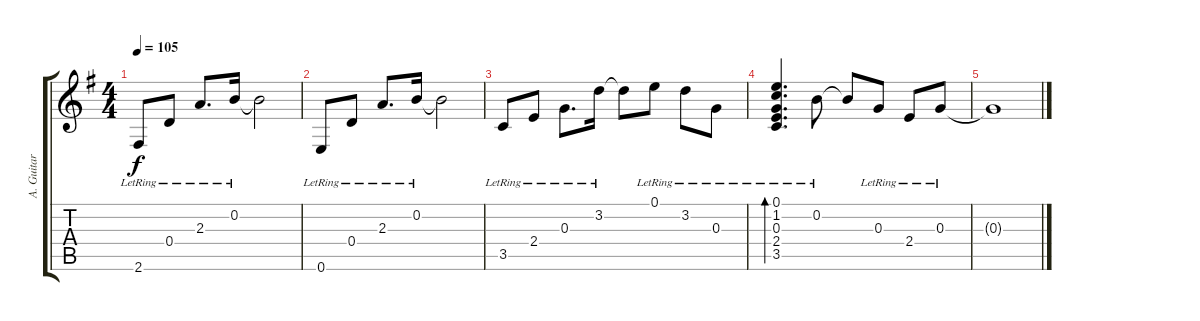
\track ("A. Guitar II" "A. Guitar ") {instrument acousticguitarsteel}
\staff {score tabs}
\tuning (E4 B3 G3 D3 A2 E2) {hide}
\ts (4 4)
\tempo 105
\clef g2
\ks g
2.6{lr}.8{dy f} 0.4{lr}.8 2.3{lr}.8{d} 0.2{lr}.16 0.2{t}.2 |
0.6{lr}.8 0.4{lr}.8 2.3{lr}.8{d} 0.2{lr}.16 0.2{t}.2 |
3.5{lr}.8 2.4{lr}.8 0.3{lr}.8{d} 3.2{lr}.16 3.2{t}.8 0.1{lr}.8 3.2{lr}.8 0.3{lr}.8 |
(0.1{lr} 1.2{lr} 0.3{lr} 2.4{lr} 3.5{lr}).4{d bd 240} 0.2{lr}.8 0.2{t}.8 0.3{lr}.8 2.4{lr}.8 0.3{lr}.8 |
0.3{t}.1
